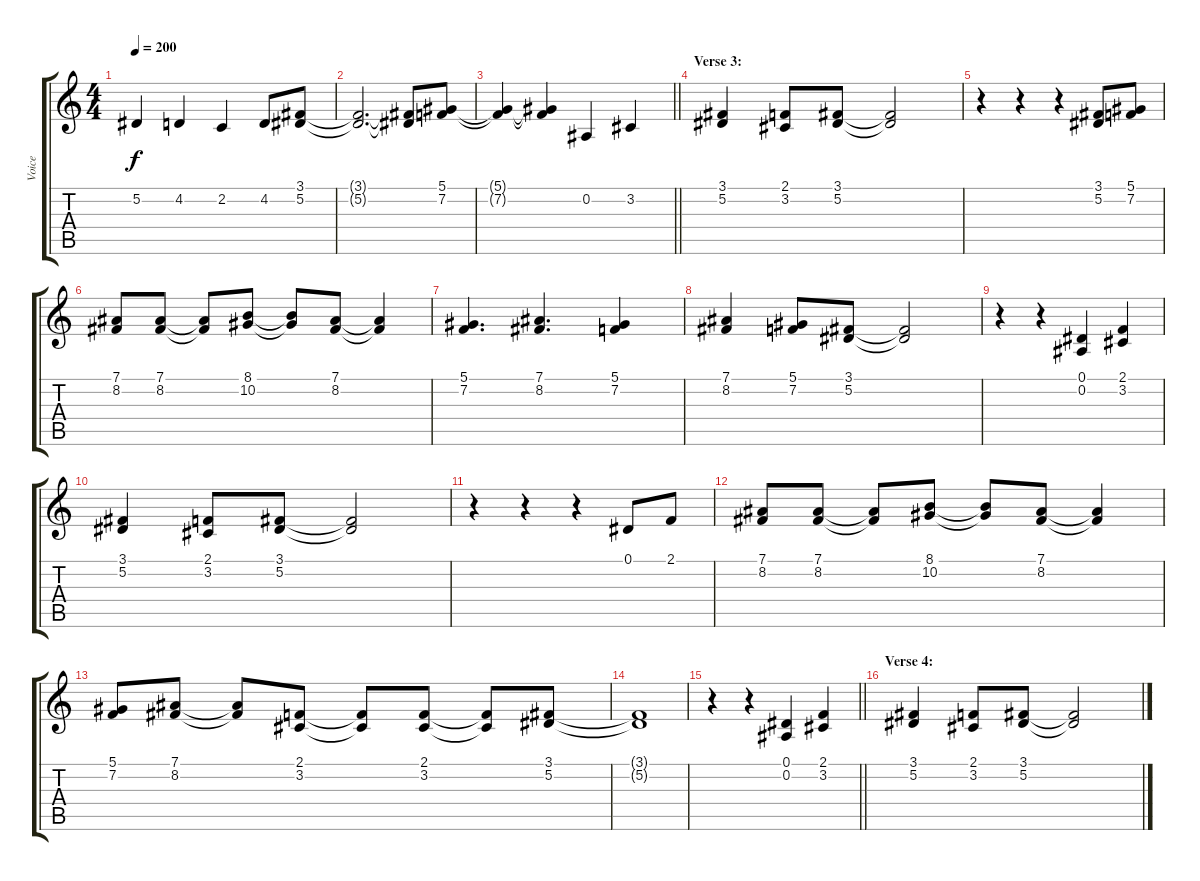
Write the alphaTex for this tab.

\track ("Voice" "Voice") {instrument lead2sawtooth}
\staff {score tabs}
\tuning (Eb4 Bb3 Gb3 Db3 Ab2 Eb2) {hide}
\ts (4 4)
\tempo 200
\clef g2
\ks c
5.2.4{dy f} 4.2.4 2.2.4 4.2.8 (3.1 5.2).8 |
(3.1{t} 5.2{t}).2{d} (3.1{t} 5.2{t}).8 (5.1 7.2).8 |
\barLineRight lightlight
(5.1{t} 7.2{t}).4 (5.1{t} 7.2{t}).4 0.2.4 3.2.4 |
\section ("" "Verse 3:")
(3.1 5.2).4 (2.1 3.2).8 (3.1 5.2).8 (3.1{t} 5.2{t}).2 |
r.4 r.4 r.4 (3.1 5.2).8 (5.1 7.2).8 |
(7.1 8.2).8 (7.1 8.2).8 (7.1{t} 8.2{t}).8 (8.1 10.2).8 (8.1{t} 10.2{t}).8 (7.1 8.2).8 (7.1{t} 8.2{t}).4 |
(5.1 7.2).4{d} (7.1 8.2).4{d} (5.1 7.2).4 |
(7.1 8.2).4 (5.1 7.2).8 (3.1 5.2).8 (3.1{t} 5.2{t}).2 |
r.4 r.4 (0.1 0.2).4 (2.1 3.2).4 |
(3.1 5.2).4 (2.1 3.2).8 (3.1 5.2).8 (3.1{t} 5.2{t}).2 |
r.4 r.4 r.4 0.1.8 2.1.8 |
(7.1 8.2).8 (7.1 8.2).8 (7.1{t} 8.2{t}).8 (8.1 10.2).8 (8.1{t} 10.2{t}).8 (7.1 8.2).8 (7.1{t} 8.2{t}).4 |
(5.1 7.2).8 (7.1 8.2).8 (7.1{t} 8.2{t}).8 (2.1 3.2).8 (2.1{t} 3.2{t}).8 (2.1 3.2).8 (2.1{t} 3.2{t}).8 (3.1 5.2).8 |
(3.1{t} 5.2{t}).1 |
\barLineRight lightlight
r.4 r.4 (0.1 0.2).4 (2.1 3.2).4 |
\section ("" "Verse 4:")
(3.1 5.2).4 (2.1 3.2).8 (3.1 5.2).8 (3.1{t} 5.2{t}).2
